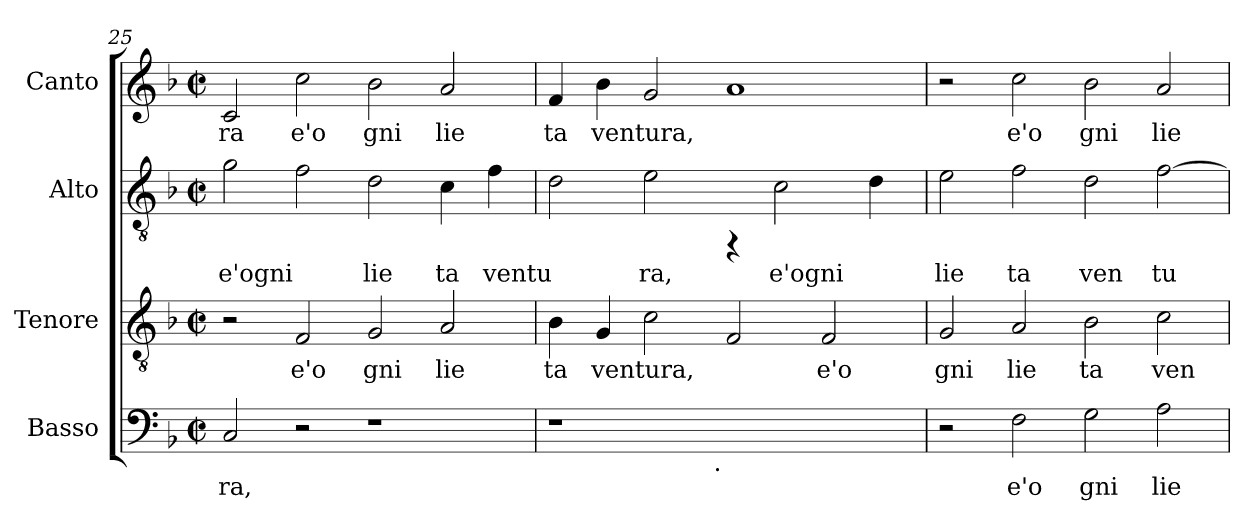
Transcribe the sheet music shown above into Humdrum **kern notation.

**kern	**text	**kern	**text	**kern	**text	**kern	**text
*part4	*part4	*part3	*part3	*part2	*part2	*part1	*part1
*staff4	*staff4	*staff3	*staff3	*staff2	*staff2	*staff1	*staff1
*I"Basso	*	*I"Tenore	*	*I"Alto	*	*I"Canto	*
*clefF4	*	*clefGv2	*	*clefGv2	*	*clefG2	*
*k[b-]	*	*k[b-]	*	*k[b-]	*	*k[b-]	*
*F:	*	*F:	*	*F:	*	*F:	*
*M2/2	*	*M2/2	*	*M2/2	*	*M2/2	*
*met(c|)	*	*met(c|)	*	*met(c|)	*	*met(c|)	*
=25	=25	=25	=25	=25	=25	=25	=25
!	!LO:LY:b:cj	!	!	!	!LO:LY:b:cj	!	!LO:LY:b:cj
2C/	ra,	2r	.	2g\	e'ogni	2c/	ra
!	!	!	!LO:LY:b:cj	!	!LO:LY:b:cj	!	!LO:LY:b:cj
2r	.	2F/	e'o	2f\	.	2cc\	e'o
!	!	!	!LO:LY:b:cj	!	!LO:LY:b:cj	!	!LO:LY:b:cj
1r	.	2G/	gni	2d\	lie	2b-\	gni
!	!	!	!LO:LY:b:cj	!	!LO:LY:b:cj	!	!LO:LY:b:cj
.	.	2A/	lie	4c\	ta	2a/	lie
!	!	!	!	!	!LO:LY:b:cj	!	!
.	.	.	.	4f\	ventu	.	.
=26	=26	=26	=26	=26	=26	=26	=26
!	!	!	!LO:LY:b:cj	!	!LO:LY:b:cj	!	!LO:LY:b:cj
*^	*	*	*	*	*	*	*
1r	2ryy	.	4B-\	ta	2d\	.	4f/	ta
!	!	!	!	!LO:LY:b:cj	!	!	!	!LO:LY:b:cj
.	.	.	4G/	ventura,	.	.	4b-\	ventura,
!	!	!	!	!LO:LY:b:cj	!	!LO:LY:b:cj	!	!LO:LY:b:cj
.	4...ryy	.	2c\	.	2e\	ra,	2g/	.
!	!LO:TX:b:t=.	!	!	!	!	!	!	!
.	1ryy	.	.	.	.	.	.	.
!	!	!	!	!LO:LY:b:cj	!	!	!	!LO:LY:b:cj
1ryy	.	.	2F/	.	4rFF	.	1a	.
!	!	!	!	!	!	!LO:LY:b:cj	!	!
.	.	.	.	.	2c\	e'ogni	.	.
!	!	!	!	!LO:LY:b:cj	!	!	!	!
.	.	.	2F/	e'o	.	.	.	.
!	!	!	!	!	!	!LO:LY:b:cj	!	!
.	.	.	.	.	4d\	.	.	.
.	32ryy	.	.	.	.	.	.	.
=27	=27	=27	=27	=27	=27	=27	=27	=27
!	!	!	!	!LO:LY:b:cj	!	!LO:LY:b:cj	!	!
*v	*v	*	*	*	*	*	*	*
2r	.	2G/	gni	2e\	lie	2r	.
!	!LO:LY:b:cj	!	!LO:LY:b:cj	!	!LO:LY:b:cj	!	!LO:LY:b:cj
2F\	e'o	2A/	lie	2f\	ta	2cc\	e'o
!	!LO:LY:b:cj	!	!LO:LY:b:cj	!	!LO:LY:b:cj	!	!LO:LY:b:cj
2G\	gni	2B-\	ta	2d\	ven	2b-\	gni
!	!LO:LY:b:cj	!	!LO:LY:b:cj	!	!LO:LY:b:cj	!	!LO:LY:b:cj
2A\	lie-	2c\	ven	[>2f\	tu	2a/	lie
=	=	=	=	=	=	=	=
*-	*-	*-	*-	*-	*-	*-	*-
